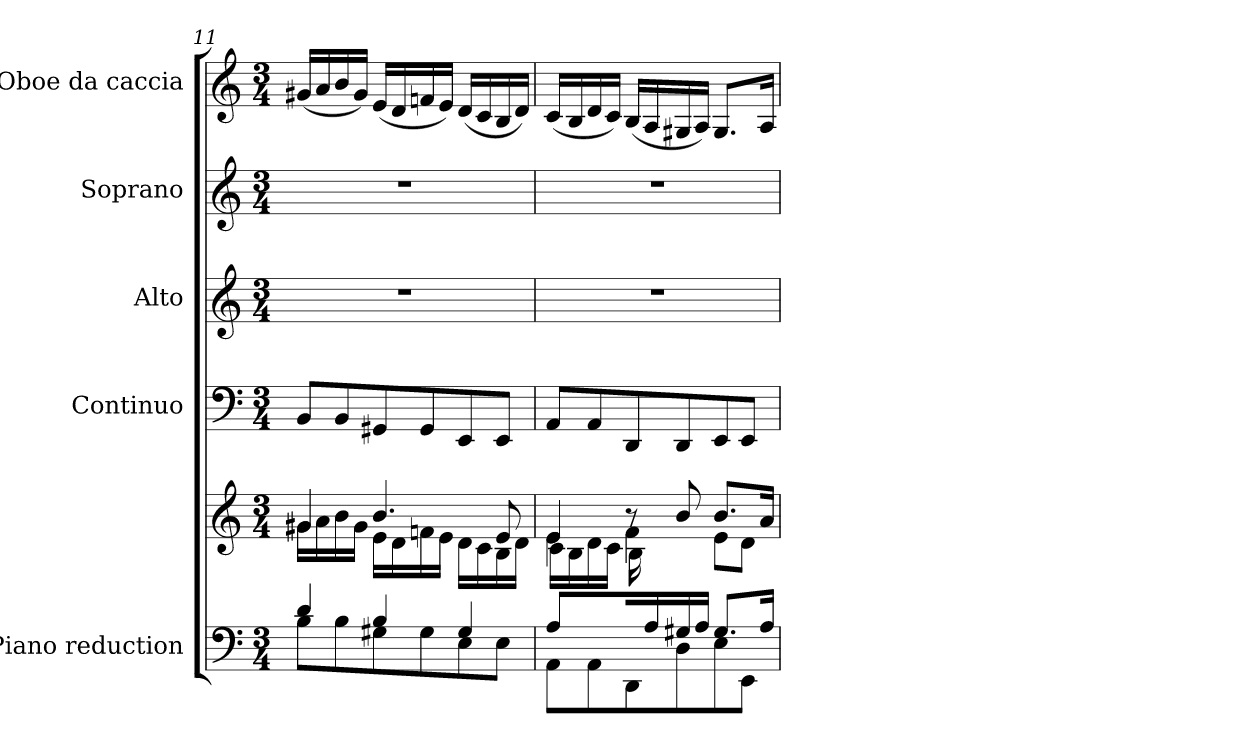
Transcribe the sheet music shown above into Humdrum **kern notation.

**kern	**kern	**kern	**kern	**kern	**kern
*part5	*part5	*part4	*part3	*part2	*part1
*staff6	*staff5	*staff4	*staff3	*staff2	*staff1
*I"Piano reduction	*	*I"Continuo	*I"Alto	*I"Soprano	*I"Oboe da caccia
*I'Pno	*	*	*	*	*I'Ob
*clefF4	*clefG2	*clefF4	*clefG2	*clefG2	*clefG2
*k[]	*k[]	*k[]	*k[]	*k[]	*k[]
*M3/4	*M3/4	*M3/4	*M3/4	*M3/4	*M3/4
=11	=11	=11	=11	=11	=11
*^	*^	*	*	*	*
4d/	8B\L	4g#X/	16g#\LL	8BB/L	2.r	2.r	(16g#X/LL
.	.	.	16a\	.	.	.	16a/
.	8B\	.	16b\	8BB/	.	.	16b/
.	.	.	16g#\JJ	.	.	.	16g#/JJ)
4B/	8G#X\	4.b/	16e\LL	8GG#X/	.	.	(16e/LL
.	.	.	16d\	.	.	.	16d/
.	8G#\	.	16fn\	8GG#/	.	.	16fn/
.	.	.	16e\JJ	.	.	.	16e/JJ)
4G#/	8E\	.	16d\LL	8EE/	.	.	(16d/LL
.	.	.	16c\	.	.	.	16c/
.	8E\J	8e/	16B\	8EE/J	.	.	16B/
.	.	.	16d\JJ	.	.	.	16d/JJ)
=12	=12	=12	=12	=12	=12	=12	=12
*	*	*^	*^	*	*	*	*
4A/	8AA\L	4e/	4e\	16c\LL	4ryy	8AA/L	2.r	2.r	(16c/LL
.	.	.	.	16B\	.	.	.	.	16B/
.	8AA\	.	.	16d\	.	8AA/	.	.	16d/
.	.	.	.	16c\JJ	.	.	.	.	16c/JJ)
16ryy	8DD\	8r	4f\	2ryy	16B\LL	8DD/	.	.	(16B/LL
16A/	.	.	.	.	4..ryy	.	.	.	16A/
16G#X/	8D\	8b/	.	.	.	8DD/	.	.	16G#X/
16A/JJ	.	.	.	.	.	.	.	.	16A/JJ)
8.G#/L	8E\	8.b/L	8e\L	.	.	8EE/	.	.	8.G#/L
.	8EE\J	.	8d\J	.	.	8EE/J	.	.	.
16A/Jk	.	16a/Jk	.	.	.	.	.	.	16A/Jk
*v	*v	*	*	*	*	*	*	*	*
*	*v	*v	*v	*v	*	*	*	*
=	=	=	=	=	=
*-	*-	*-	*-	*-	*-
